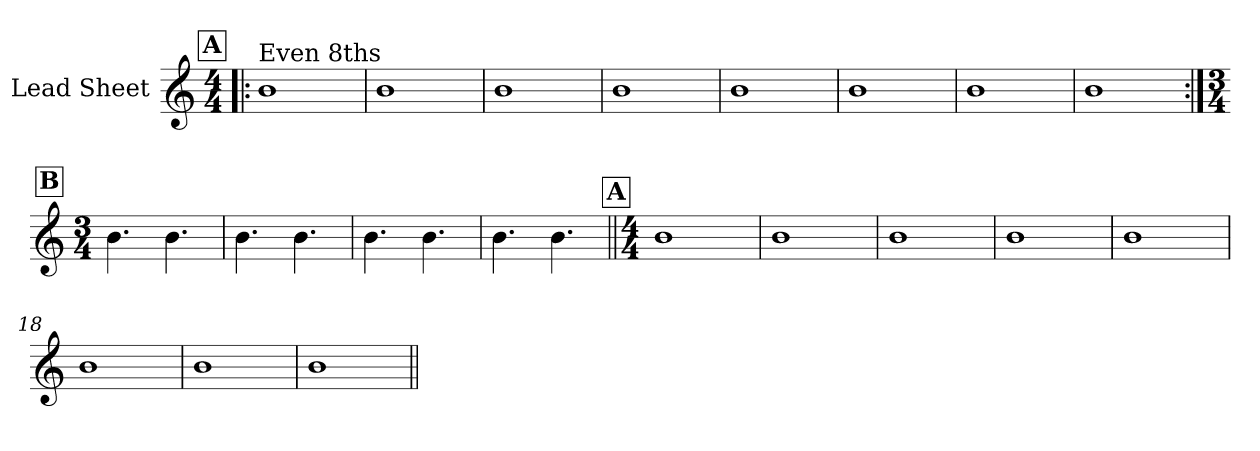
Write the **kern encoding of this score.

**kern
*part1
*staff1
*I"Lead Sheet
*clefG2
*k[]
*M4/4
!!LO:REH:place=s1:a:fs=14:t=A
=1!|:
!LO:TX:a:t=Even 8ths
1b
=2
1b
=3
1b
=4
1b
!!LO:LB:g=z
=5
1b
=6
1b
=7
1b
=8
1b
!!LO:LB:g=z
!!LO:REH:place=s1:a:fs=14:t=B
=9:|!
*M3/4
4.b\
4.b\
=10
4.b\
4.b\
=11
4.b\
4.b\
=12
4.b\
4.b\
!!LO:LB:g=z
!!LO:REH:place=s1:a:fs=14:t=A
=13||
*M4/4
1b
=14
1b
=15
1b
=16
1b
!!LO:LB:g=z
=17
1b
=18
1b
=19
1b
=20
1b
=||
*-
